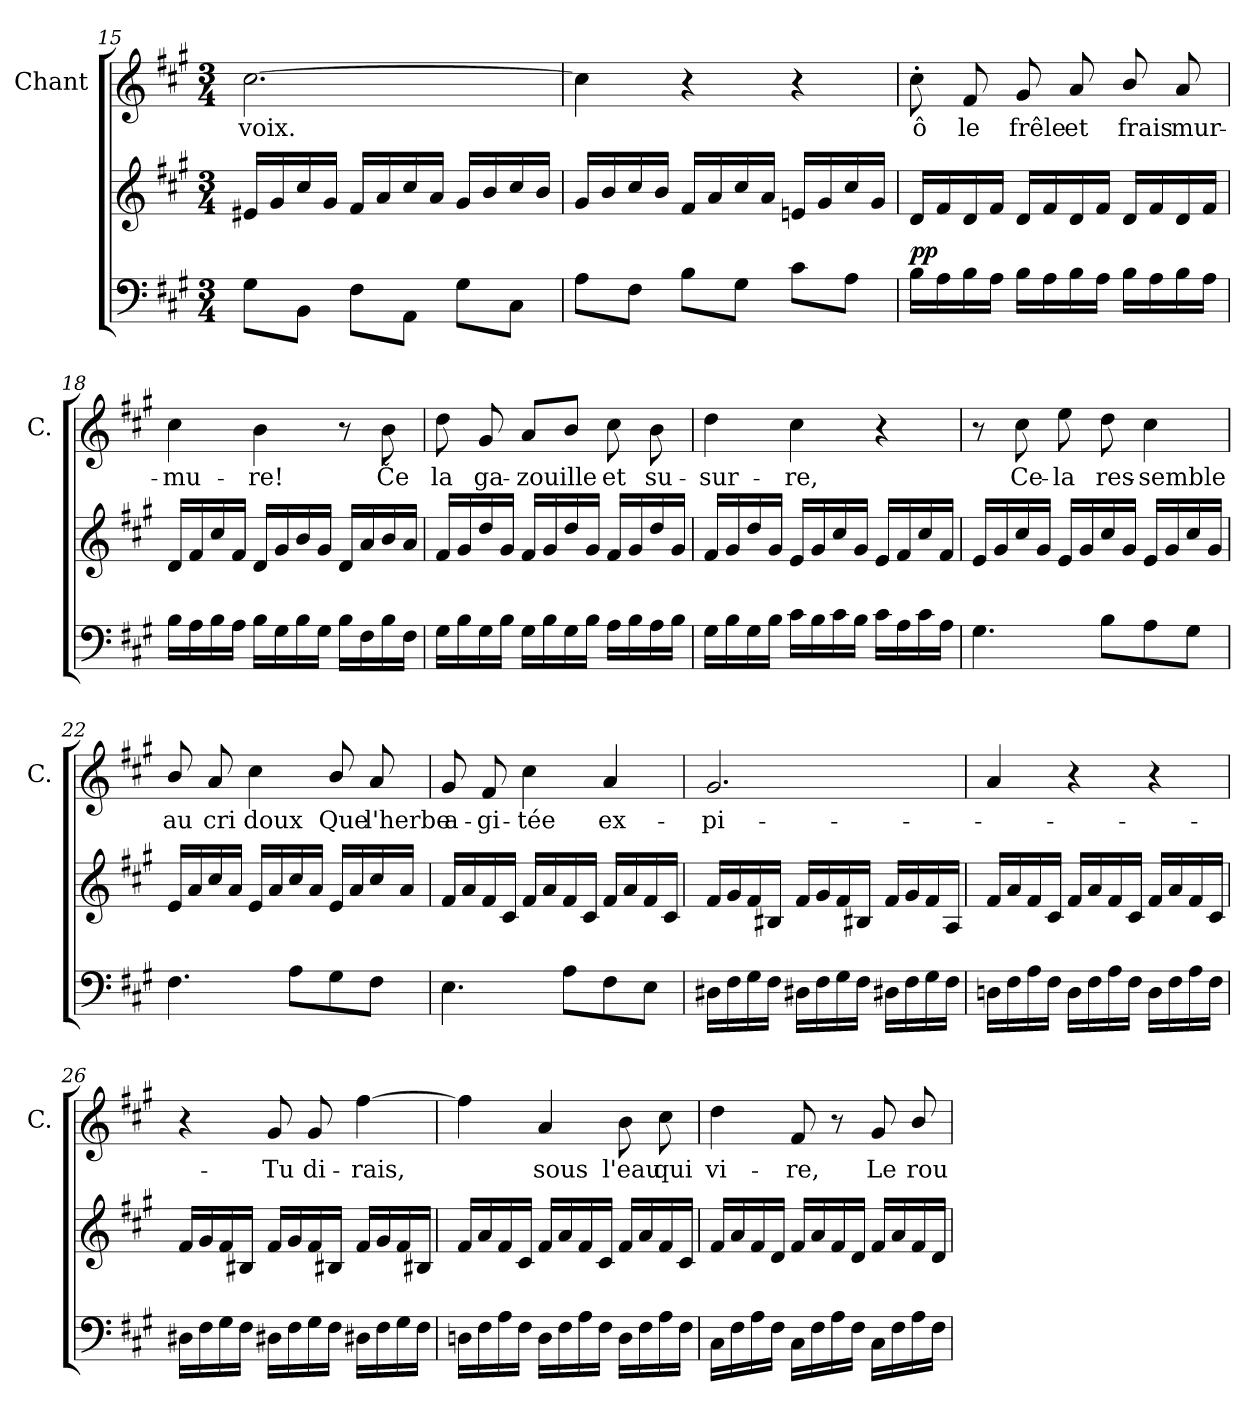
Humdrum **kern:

**kern	**dynam	**kern	**kern	**text
*part3	*part3	*part2	*part1	*part1
*staff3	*staff3	*staff2	*staff1	*staff1
*	*	*	*I"Chant	*
*	*	*	*I'C.	*
*clefF4	*	*clefG2	*clefG2	*
*k[f#c#g#]	*	*k[f#c#g#]	*k[f#c#g#]	*
*M3/4	*	*M3/4	*M3/4	*
=15	=15	=15	=15	=15
8G#i\L	.	16e#Xj/LL	[2.cc#j\	voix.
.	.	16g#j/	.	.
8BBi\J	.	16cc#j/	.	.
.	.	16g#j/JJ	.	.
8F#i\L	.	16f#j/LL	.	.
.	.	16aj/	.	.
8AAi\J	.	16cc#j/	.	.
.	.	16aj/JJ	.	.
8G#i\L	.	16g#j/LL	.	.
.	.	16bj/	.	.
8C#i\J	.	16cc#j/	.	.
.	.	16bj/JJ	.	.
!!LO:LB:g=z
=16	=16	=16	=16	=16
8Ai\L	.	16g#j/LL	4cc#j\]	.
.	.	16bj/	.	.
8F#i\J	.	16cc#j/	.	.
.	.	16bj/JJ	.	.
8Bi\L	.	16f#j/LL	4r	.
.	.	16aj/	.	.
8G#i\J	.	16cc#j/	.	.
.	.	16aj/JJ	.	.
8c#i\L	.	16enj/LL	4r	.
.	.	16g#j/	.	.
8Ai\J	.	16cc#j/	.	.
.	.	16g#j/JJ	.	.
=17	=17	=17	=17	=17
!	!LO:DY:a	!	!	!
16Bi\LL	pp	16dj/LL	8cc#'<j\	ô
16Ai\	.	16f#j/	.	.
16Bi\	.	16dj/	8f#j/	le
16Ai\JJ	.	16f#j/JJ	.	.
16Bi\LL	.	16dj/LL	8g#j/	frêle
16Ai\	.	16f#j/	.	.
16Bi\	.	16dj/	8aj/	et
16Ai\JJ	.	16f#j/JJ	.	.
16Bi\LL	.	16dj/LL	8bj/	frais
16Ai\	.	16f#j/	.	.
16Bi\	.	16dj/	8aj/	mur-
16Ai\JJ	.	16f#j/JJ	.	.
=18	=18	=18	=18	=18
16Bi\LL	.	16dj/LL	4cc#j\	mu-
16Ai\	.	16f#j/	.	.
16Bi\	.	16cc#j/	.	.
16Ai\JJ	.	16f#j/JJ	.	.
16Bi\LL	.	16dj/LL	4bj\	re!
16G#i\	.	16g#j/	.	.
16Bi\	.	16bj/	.	.
16G#i\JJ	.	16g#j/JJ	.	.
16Bi\LL	.	16dj/LL	8r	.
16F#i\	.	16aj/	.	.
16Bi\	.	16bj/	8bj\	Če
16F#i\JJ	.	16aj/JJ	.	.
!!LO:LB:g=z
=19	=19	=19	=19	=19
16G#i\LL	.	16f#j/LL	8ddj\	la
16Bi\	.	16g#j/	.	.
16G#i\	.	16ddj/	8g#j/	ga-
16Bi\JJ	.	16g#j/JJ	.	.
16G#i\LL	.	16f#j/LL	8aj/L	zouille
16Bi\	.	16g#j/	.	.
16G#i\	.	16ddj/	8bj/J	.
16Bi\JJ	.	16g#j/JJ	.	.
16Ai\LL	.	16f#j/LL	8cc#j\	et
16Bi\	.	16g#j/	.	.
16Ai\	.	16ddj/	8bj\	su-
16Bi\JJ	.	16g#j/JJ	.	.
=20	=20	=20	=20	=20
16G#i\LL	.	16f#j/LL	4ddj\	sur-
16Bi\	.	16g#j/	.	.
16G#i\	.	16ddj/	.	.
16Bi\JJ	.	16g#j/JJ	.	.
16c#i\LL	.	16ej/LL	4cc#j\	re,
16Bi\	.	16g#j/	.	.
16c#i\	.	16cc#j/	.	.
16Bi\JJ	.	16g#j/JJ	.	.
16c#i\LL	.	16ej/LL	4r	.
16Ai\	.	16f#j/	.	.
16c#i\	.	16cc#j/	.	.
16Ai\JJ	.	16f#j/JJ	.	.
=21	=21	=21	=21	=21
4.G#i\	.	16ej/LL	8r	.
.	.	16g#j/	.	.
.	.	16cc#j/	8cc#j\	Ce-
.	.	16g#j/JJ	.	.
.	.	16ej/LL	8eej\	la
.	.	16g#j/	.	.
8Bi\L	.	16cc#j/	8ddj\	res-
.	.	16g#j/JJ	.	.
8Ai\	.	16ej/LL	4cc#j\	semble
.	.	16g#j/	.	.
8G#i\J	.	16cc#j/	.	.
.	.	16g#j/JJ	.	.
!!LO:PB:g=z
=22	=22	=22	=22	=22
4.F#i\	.	16ej/LL	8bj/	au
.	.	16aj/	.	.
.	.	16cc#j/	8aj/	cri
.	.	16aj/JJ	.	.
.	.	16ej/LL	4cc#j\	doux
.	.	16aj/	.	.
8Ai\L	.	16cc#j/	.	.
.	.	16aj/JJ	.	.
8G#i\	.	16ej/LL	8bj/	Que
.	.	16aj/	.	.
8F#i\J	.	16cc#j/	8aj/	l'herbe
.	.	16aj/JJ	.	.
=23	=23	=23	=23	=23
4.Ei\	.	16f#j/LL	8g#j/	a-
.	.	16aj/	.	.
.	.	16f#j/	8f#j/	gi-
.	.	16c#j/JJ	.	.
.	.	16f#j/LL	4cc#j\	tée
.	.	16aj/	.	.
8Ai\L	.	16f#j/	.	.
.	.	16c#j/JJ	.	.
8F#i\	.	16f#j/LL	4aj/	ex-
.	.	16aj/	.	.
8Ei\J	.	16f#j/	.	.
.	.	16c#j/JJ	.	.
=24	=24	=24	=24	=24
16D#Xi\LL	.	16f#j/LL	2.g#j/	pi-
16F#i\	.	16g#j/	.	.
16G#i\	.	16f#j/	.	.
16F#i\JJ	.	16B#Xj/JJ	.	.
16D#Xi\LL	.	16f#j/LL	.	.
16F#i\	.	16g#j/	.	.
16G#i\	.	16f#j/	.	.
16F#i\JJ	.	16B#Xj/JJ	.	.
16D#Xi\LL	.	16f#j/LL	.	.
16F#i\	.	16g#j/	.	.
16G#i\	.	16f#j/	.	.
16F#i\JJ	.	16Aj/JJ	.	.
!!LO:LB:g=z
=25	=25	=25	=25	=25
16Dni\LL	.	16f#j/LL	4aj/	.
16F#i\	.	16aj/	.	.
16Ai\	.	16f#j/	.	.
16F#i\JJ	.	16c#j/JJ	.	.
16Di\LL	.	16f#j/LL	4r	.
16F#i\	.	16aj/	.	.
16Ai\	.	16f#j/	.	.
16F#i\JJ	.	16c#j/JJ	.	.
16Di\LL	.	16f#j/LL	4r	.
16F#i\	.	16aj/	.	.
16Ai\	.	16f#j/	.	.
16F#i\JJ	.	16c#j/JJ	.	.
=26	=26	=26	=26	=26
16D#Xi\LL	.	16f#j/LL	4r	.
16F#i\	.	16g#j/	.	.
16G#i\	.	16f#j/	.	.
16F#i\JJ	.	16B#Xj/JJ	.	.
16D#Xi\LL	.	16f#j/LL	8g#j/	Tu
16F#i\	.	16g#j/	.	.
16G#i\	.	16f#j/	8g#j/	di-
16F#i\JJ	.	16B#Xj/JJ	.	.
16D#Xi\LL	.	16f#j/LL	[4ff#j\	rais,
16F#i\	.	16g#j/	.	.
16G#i\	.	16f#j/	.	.
16F#i\JJ	.	16B#Xj/JJ	.	.
=27	=27	=27	=27	=27
16Dni\LL	.	16f#j/LL	4ff#j\]	.
16F#i\	.	16aj/	.	.
16Ai\	.	16f#j/	.	.
16F#i\JJ	.	16c#j/JJ	.	.
16Di\LL	.	16f#j/LL	4aj/	sous
16F#i\	.	16aj/	.	.
16Ai\	.	16f#j/	.	.
16F#i\JJ	.	16c#j/JJ	.	.
16Di\LL	.	16f#j/LL	8bj\	l'eau
16F#i\	.	16aj/	.	.
16Ai\	.	16f#j/	8cc#j\	qui
16F#i\JJ	.	16c#j/JJ	.	.
!!LO:LB:g=z
=28	=28	=28	=28	=28
16C#i\LL	.	16f#j/LL	4ddj\	vi-
16F#i\	.	16aj/	.	.
16Ai\	.	16f#j/	.	.
16F#i\JJ	.	16dj/JJ	.	.
16C#i\LL	.	16f#j/LL	8f#j/	re,
16F#i\	.	16aj/	.	.
16Ai\	.	16f#j/	8r	.
16F#i\JJ	.	16dj/JJ	.	.
16C#i\LL	.	16f#j/LL	8g#j/	Le
16F#i\	.	16aj/	.	.
16Ai\	.	16f#j/	8bj/	rou-
16F#i\JJ	.	16dj/JJ	.	.
=	=	=	=	=
*-	*-	*-	*-	*-
